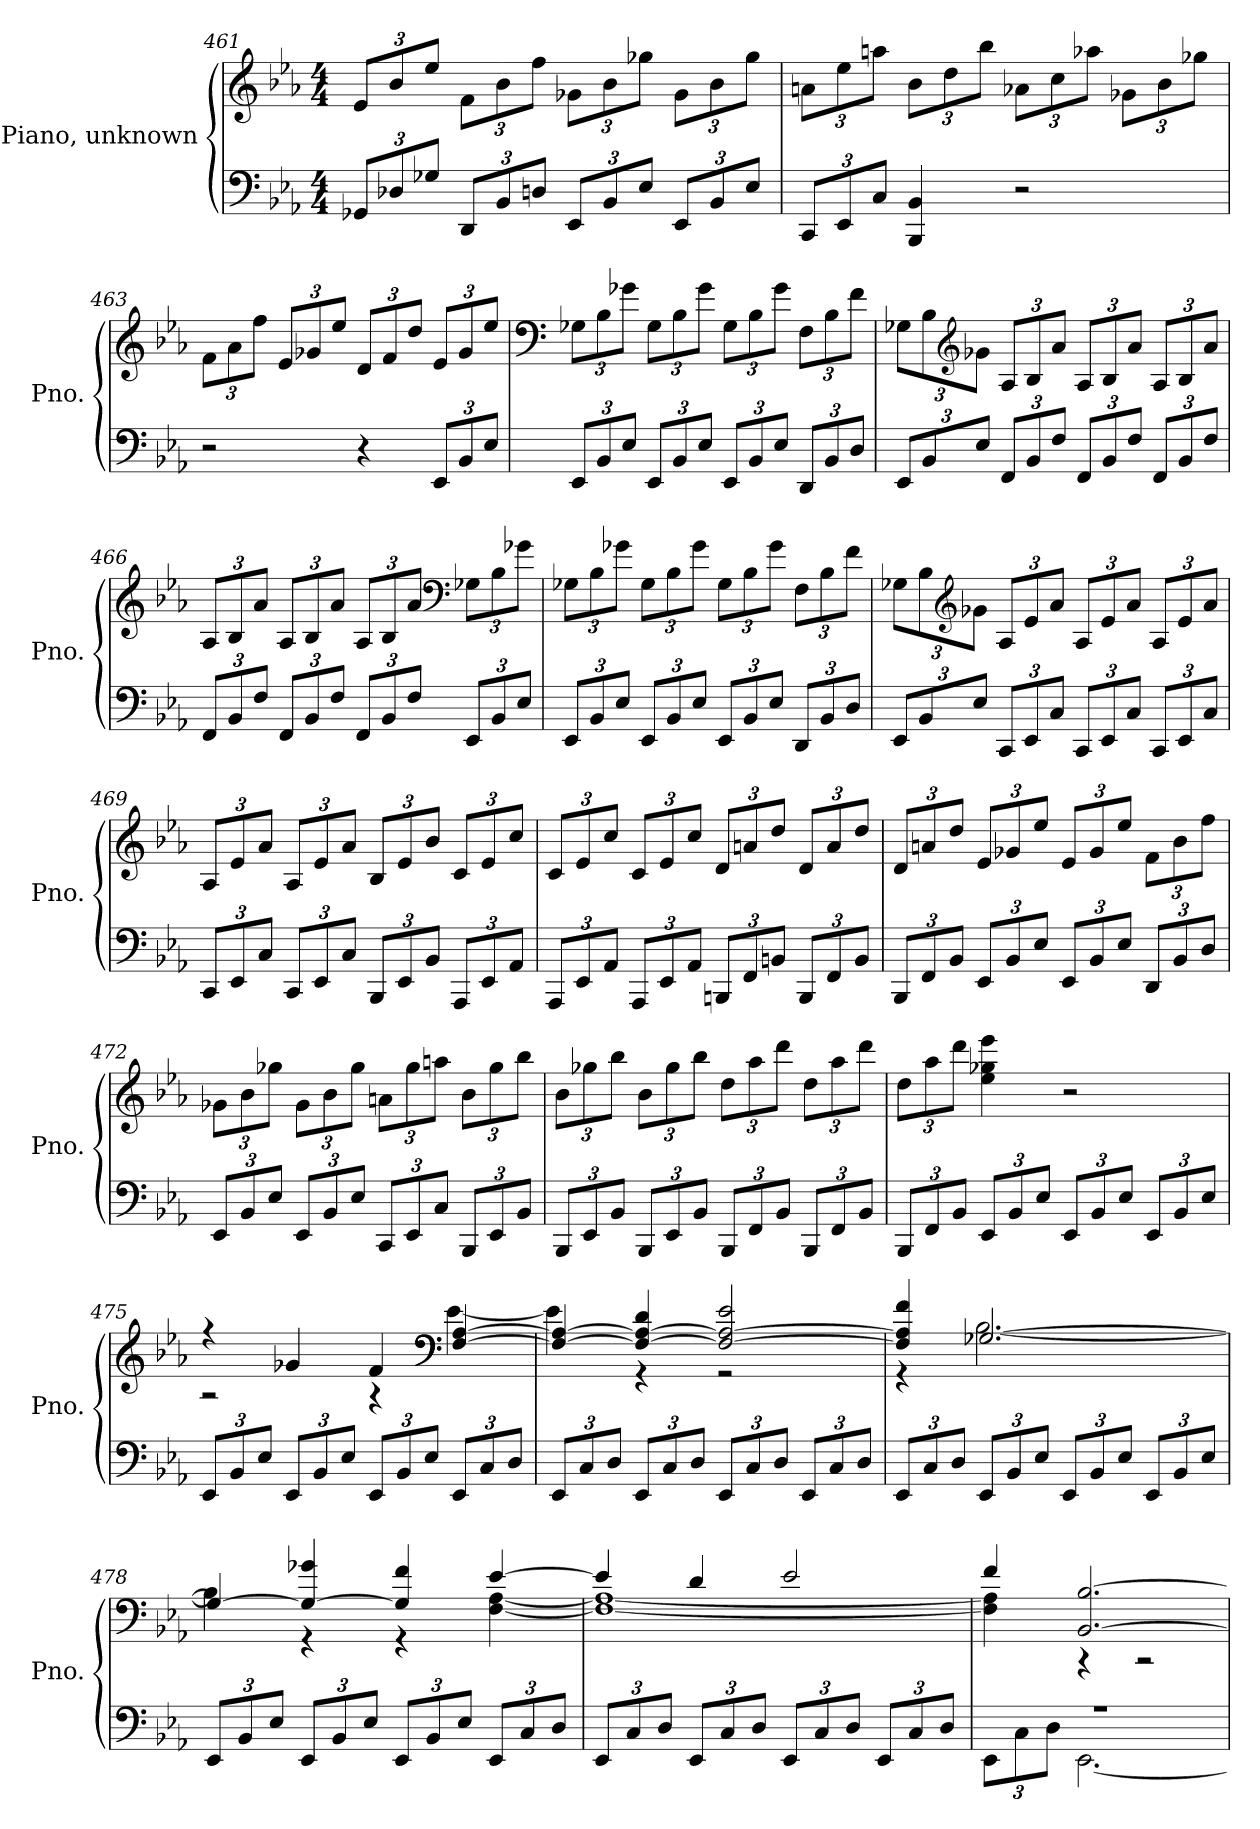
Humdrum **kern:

**kern	**kern
*part1	*part1
*staff2	*staff1
*I"Piano, unknown	*
*I'Pno.	*
*clefF4	*clefG2
*k[b-e-a-]	*k[b-e-a-]
*M4/4	*M4/4
*Xbrackettup	*Xbrackettup
=461	=461
12GG-X/L	12e-/L
12D-X/	12b-/
12G-X/J	12ee-/J
12DD/L	12f\L
12BB-/	12b-\
12Dn/J	12ff\J
12EE-/L	12g-X\L
12BB-/	12b-\
12E-/J	12gg-X\J
12EE-/L	12g-\L
12BB-/	12b-\
12E-/J	12gg-\J
!!LO:LB:g=z
=462	=462
12CC/L	12an\L
12EE-/	12ee-\
12C/J	12aan\J
4BBB-/ 4BB-/	12b-\L
.	12dd\
.	12bb-\J
2r	12a-X\L
.	12cc\
.	12aa-X\J
.	12g-X\L
.	12b-\
.	12gg-X\J
=463	=463
2r	12f\L
.	12a-\
.	12ff\J
.	12e-/L
.	12g-X/
.	12ee-/J
4r	12d/L
.	12f/
.	12dd/J
12EE-/L	12e-/L
12BB-/	12g-/
12E-/J	12ee-/J
=464	=464
*	*clefF4
12EE-/L	12G-X\L
12BB-/	12B-\
12E-/J	12g-X\J
12EE-/L	12G-\L
12BB-/	12B-\
12E-/J	12g-\J
12EE-/L	12G-\L
12BB-/	12B-\
12E-/J	12g-\J
12DD/L	12F\L
12BB-/	12B-\
12D/J	12f\J
!!LO:LB:g=z
=465	=465
12EE-/L	12G-X\L
12BB-/	12B-\
*	*clefG2
12E-/J	12g-X\J
12FF/L	12A-/L
12BB-/	12B-/
12F/J	12a-/J
12FF/L	12A-/L
12BB-/	12B-/
12F/J	12a-/J
12FF/L	12A-/L
12BB-/	12B-/
12F/J	12a-/J
=466	=466
12FF/L	12A-/L
12BB-/	12B-/
12F/J	12a-/J
12FF/L	12A-/L
12BB-/	12B-/
12F/J	12a-/J
12FF/L	12A-/L
12BB-/	12B-/
12F/J	12a-/J
*	*clefF4
12EE-/L	12G-X\L
12BB-/	12B-\
12E-/J	12g-X\J
!!LO:PB:g=z
=467	=467
12EE-/L	12G-X\L
12BB-/	12B-\
12E-/J	12g-X\J
12EE-/L	12G-\L
12BB-/	12B-\
12E-/J	12g-\J
12EE-/L	12G-\L
12BB-/	12B-\
12E-/J	12g-\J
12DD/L	12F\L
12BB-/	12B-\
12D/J	12f\J
=468	=468
12EE-/L	12G-X\L
12BB-/	12B-\
*	*clefG2
12E-/J	12g-X\J
12CC/L	12A-/L
12EE-/	12e-/
12C/J	12a-/J
12CC/L	12A-/L
12EE-/	12e-/
12C/J	12a-/J
12CC/L	12A-/L
12EE-/	12e-/
12C/J	12a-/J
=469	=469
12CC/L	12A-/L
12EE-/	12e-/
12C/J	12a-/J
12CC/L	12A-/L
12EE-/	12e-/
12C/J	12a-/J
12BBB-/L	12B-/L
12EE-/	12e-/
12BB-/J	12b-/J
12AAA-/L	12c/L
12EE-/	12e-/
12AA-/J	12cc/J
!!LO:LB:g=z
=470	=470
12AAA-/L	12c/L
12EE-/	12e-/
12AA-/J	12cc/J
12AAA-/L	12c/L
12EE-/	12e-/
12AA-/J	12cc/J
12BBBn/L	12d/L
12FF/	12an/
12BBn/J	12dd/J
12BBB/L	12d/L
12FF/	12a/
12BB/J	12dd/J
=471	=471
12BBB-/L	12d/L
12FF/	12an/
12BB-/J	12dd/J
12EE-/L	12e-/L
12BB-/	12g-X/
12E-/J	12ee-/J
12EE-/L	12e-/L
12BB-/	12g-/
12E-/J	12ee-/J
12DD/L	12f\L
12BB-/	12b-\
12D/J	12ff\J
=472	=472
12EE-/L	12g-X\L
12BB-/	12b-\
12E-/J	12gg-X\J
12EE-/L	12g-\L
12BB-/	12b-\
12E-/J	12gg-\J
12CC/L	12an\L
12EE-/	12gg-\
12C/J	12aan\J
12BBB-/L	12b-\L
12EE-/	12gg-\
12BB-/J	12bb-\J
!!LO:LB:g=z
=473	=473
12BBB-/L	12b-\L
12EE-/	12gg-X\
12BB-/J	12bb-\J
12BBB-/L	12b-\L
12EE-/	12gg-\
12BB-/J	12bb-\J
12BBB-/L	12dd\L
12FF/	12aa-\
12BB-/J	12ddd\J
12BBB-/L	12dd\L
12FF/	12aa-\
12BB-/J	12ddd\J
=474	=474
12BBB-/L	12dd\L
12FF/	12aa-\
12BB-/J	12ddd\J
12EE-/L	4ee-\ 4gg-X\ 4eee-\
12BB-/	.
12E-/J	.
12EE-/L	2r
12BB-/	.
12E-/J	.
12EE-/L	.
12BB-/	.
12E-/J	.
=475	=475
*	*^
12EE-/L	4r	2r
12BB-/	.	.
12E-/J	.	.
12EE-/L	4g-X/	.
12BB-/	.	.
12E-/J	.	.
12EE-/L	4f/	4r
12BB-/	.	.
12E-/J	.	.
*	*clefF4	*
12EE-/L	[4F/ [4A-/	[4e-\
12C/	.	.
12D/J	.	.
!!LO:LB:g=z	!!
=476	=476	=476
12EE-/L	4F/_ 4A-/_	4e-\]
12C/	.	.
12D/J	.	.
12EE-/L	4F/_ 4A-/_ 4d/	4r
12C/	.	.
12D/J	.	.
12EE-/L	2F/_ 2A-/_ 2e-/	2r
12C/	.	.
12D/J	.	.
12EE-/L	.	.
12C/	.	.
12D/J	.	.
=477	=477	=477
12EE-/L	4F/] 4A-/] 4f/	4r
12C/	.	.
12D/J	.	.
12EE-/L	[2.G-X/	[2.B-\
12BB-/	.	.
12E-/J	.	.
12EE-/L	.	.
12BB-/	.	.
12E-/J	.	.
12EE-/L	.	.
12BB-/	.	.
12E-/J	.	.
=478	=478	=478
12EE-/L	4G-/_	4B-\]
12BB-/	.	.
12E-/J	.	.
12EE-/L	4G-/_ 4g-X/	4r
12BB-/	.	.
12E-/J	.	.
12EE-/L	4G-/] 4f/	4r
12BB-/	.	.
12E-/J	.	.
12EE-/L	[4e-/	[4F\ [4A-\
12C/	.	.
12D/J	.	.
!!LO:LB:g=z	!!
=479	=479	=479
12EE-/L	4e-/]	1F_ 1A-_
12C/	.	.
12D/J	.	.
12EE-/L	4d/	.
12C/	.	.
12D/J	.	.
12EE-/L	2e-/	.
12C/	.	.
12D/J	.	.
12EE-/L	.	.
12C/	.	.
12D/J	.	.
=480	=480	=480
*^	*	*
1r	12EE-\L	4f/	4F\] 4A-\]
.	12C\	.	.
.	12D\J	.	.
.	[2.EE-\	[2.BB-/ [2.B-/	4r
.	.	.	2r
*v	*v	*	*
*	*v	*v
=	=
*-	*-
